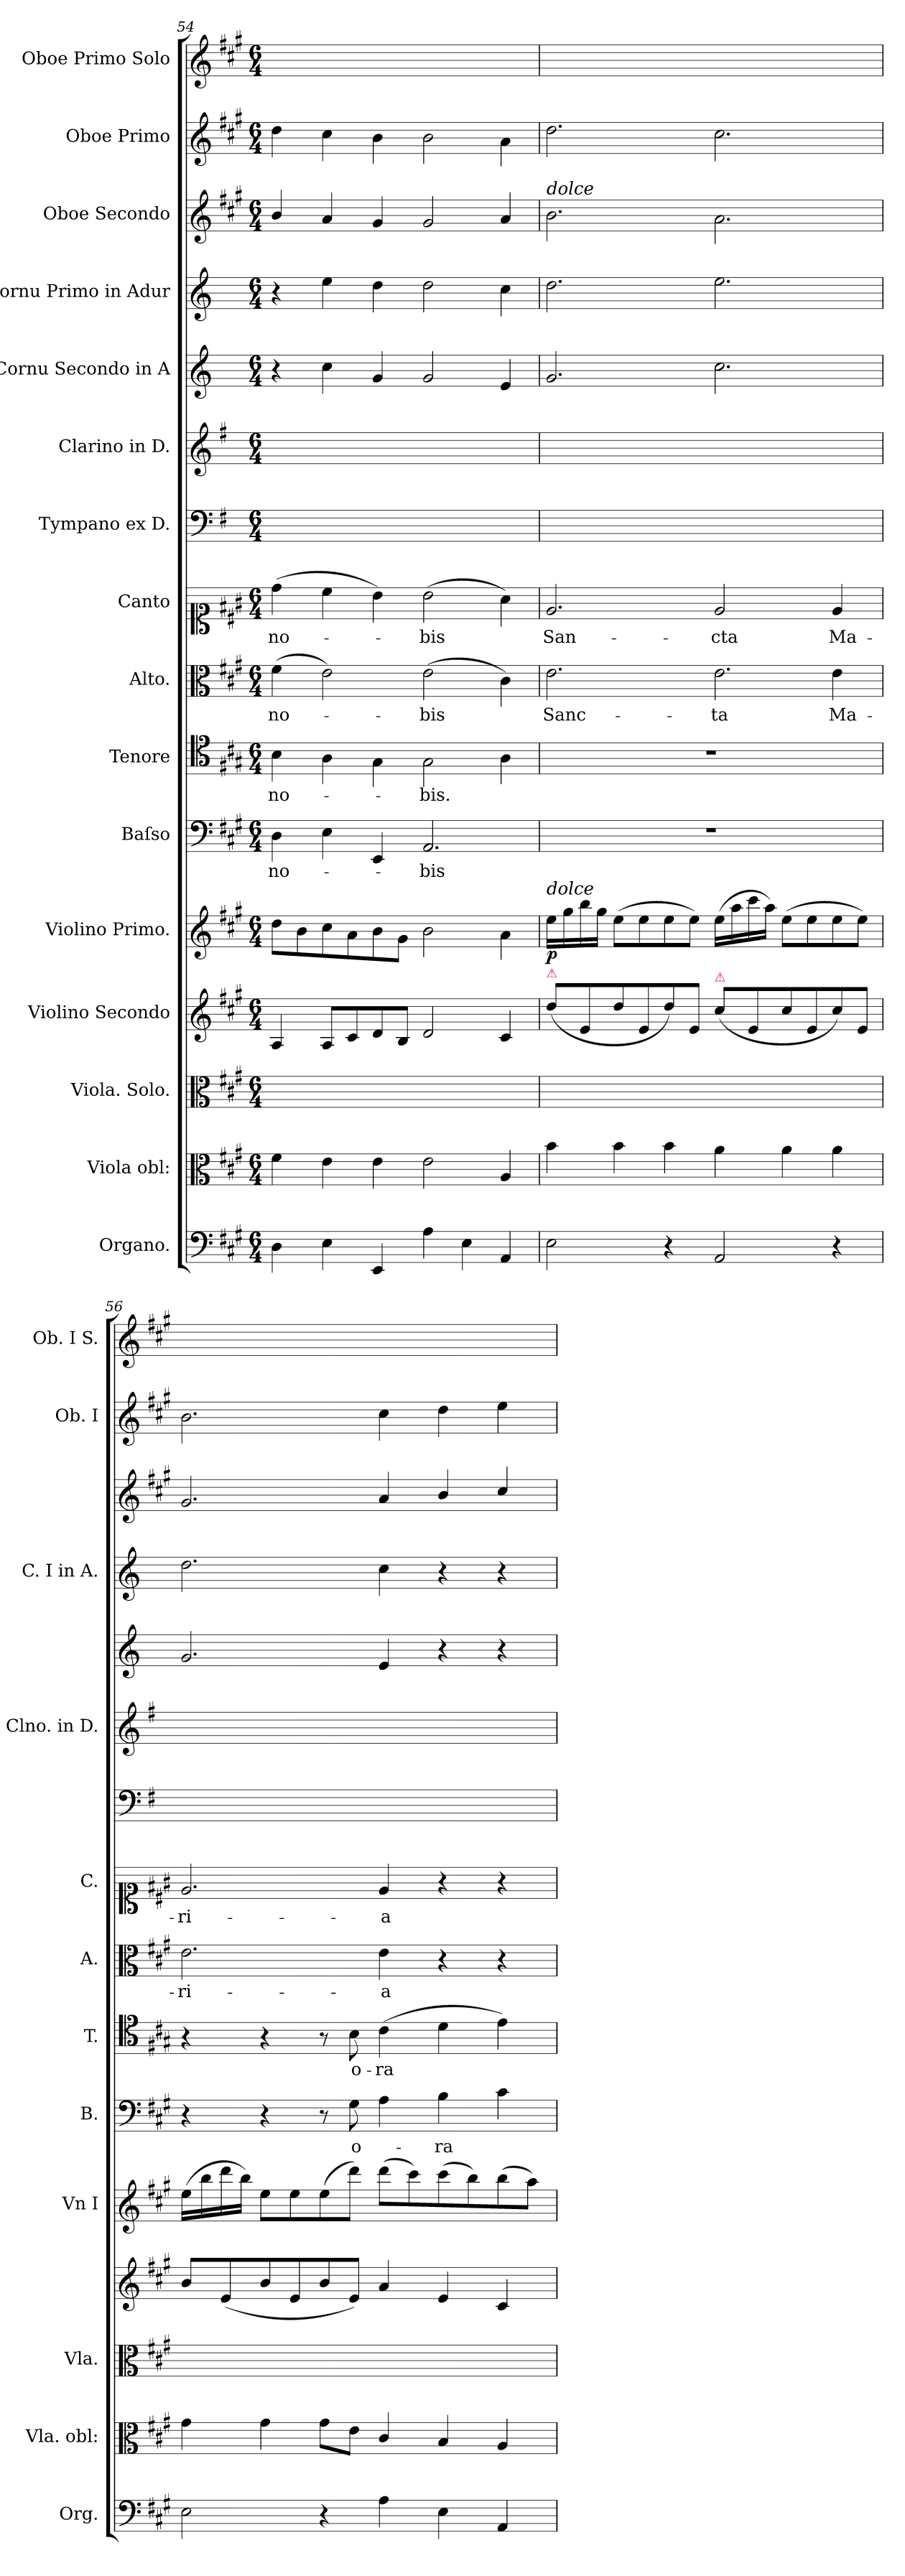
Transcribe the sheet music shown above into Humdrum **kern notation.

**kern	**dynam	**kern	**dynam	**kern	**kern	**kern	**dynam	**kern	**text	**kern	**text	**kern	**text	**kern	**text	**dynam	**kern	**kern	**kern	**dynam	**kern	**dynam	**kern	**kern	**dynam	**kern
*part16	*part16	*part15	*part15	*part14	*part13	*part12	*part12	*part11	*part11	*part10	*part10	*part9	*part9	*part8	*part8	*part8	*part7	*part6	*part5	*part5	*part4	*part4	*part3	*part2	*part2	*part1
*staff16	*staff16	*staff15	*staff15	*staff14	*staff13	*staff12	*staff12	*staff11	*staff11	*staff10	*staff10	*staff9	*staff9	*staff8	*staff8	*staff8	*staff7	*staff6	*staff5	*staff5	*staff4	*staff4	*staff3	*staff2	*staff2	*staff1
*I"Organo.	*	*I"Viola obl:	*	*I"Viola. Solo.	*I"Violino Secondo	*I"Violino Primo.	*	*I"Baſso	*	*I"Tenore	*	*I"Alto.	*	*I"Canto	*	*	*I"Tympano ex D.	*I"Clarino in D.	*I"Cornu Secondo in A	*	*I"Cornu Primo in Adur	*	*I"Oboe Secondo	*I"Oboe Primo	*	*I"Oboe Primo Solo
*I'Org.	*	*I'Vla. obl:	*	*I'Vla.	*	*I'Vn I	*	*I'B.	*	*I'T.	*	*I'A.	*	*I'C.	*	*	*	*I'Clno. in D.	*	*	*I'C. I in A.	*	*	*I'Ob. I	*	*I'Ob. I S.
*clefF4	*	*clefC3	*	*clefC3	*clefG2	*clefG2	*	*clefF4	*	*clefC4	*	*clefC3	*	*clefC1	*	*	*clefF4	*clefG2	*clefG2	*	*clefG2	*	*clefG2	*clefG2	*	*clefG2
*	*	*	*	*	*	*	*	*	*	*	*	*	*	*	*	*	*ITrd-1c-2	*ITrd-1c-2	*ITrd2c3	*	*ITrd2c3	*	*	*	*	*
*k[f#c#g#]	*	*k[f#c#g#]	*	*k[f#c#g#]	*k[f#c#g#]	*k[f#c#g#]	*	*k[f#c#g#]	*	*k[f#c#g#]	*	*k[f#c#g#]	*	*k[f#c#g#]	*	*	*k[f#c#g#]	*k[f#c#g#]	*k[f#c#g#]	*	*k[f#c#g#]	*	*k[f#c#g#]	*k[f#c#g#]	*	*k[f#c#g#]
*A:	*	*A:	*	*A:	*A:	*A:	*	*A:	*	*A:	*	*A:	*	*A:	*	*	*A:	*A:	*	*	*	*	*A:	*A:	*	*A:
*M6/4	*	*M6/4	*	*M6/4	*M6/4	*M6/4	*	*M6/4	*	*M6/4	*	*M6/4	*	*M6/4	*	*	*M6/4	*M6/4	*M6/4	*	*M6/4	*	*M6/4	*M6/4	*	*M6/4
=54	=54	=54	=54	=54	=54	=54	=54	=54	=54	=54	=54	=54	=54	=54	=54	=54	=54	=54	=54	=54	=54	=54	=54	=54	=54	=54
4D\	.	4f#\	.	1.ryy	4A/	8dd\L	.	4D\	no-	4B\	no-	(4f#\	no-	(4dd\	no-	.	1.ryy	1.ryy	4r	.	4r	.	4b/	4dd\	.	1.ryy
.	.	.	.	.	.	8b\	.	.	.	.	.	.	.	.	.	.	.	.	.	.	.	.	.	.	.	.
4E\	.	4e\	.	.	8A/L	8cc#\	.	4E\	.	4A\	.	2e\)	.	4cc#\	.	.	.	.	4a\	.	4cc#\	.	4a/	4cc#\	.	.
.	.	.	.	.	8c#/	8a\	.	.	.	.	.	.	.	.	.	.	.	.	.	.	.	.	.	.	.	.
4EE/	.	4e\	.	.	8d/	8b\	.	4EE/	.	4G#\	.	.	.	4b\)	.	.	.	.	4e/	.	4b\	.	4g#/	4b\	.	.
.	.	.	.	.	8B/J	8g#\J	.	.	.	.	.	.	.	.	.	.	.	.	.	.	.	.	.	.	.	.
4A\	.	2e\	.	.	2d/	2b\	.	2.AA/	-bis	2G#\	-bis.	(2e\	-bis	(2b\	-bis	.	.	.	2e/	.	2b\	.	2g#/	2b\	.	.
4E\	.	.	.	.	.	.	.	.	.	.	.	.	.	.	.	.	.	.	.	.	.	.	.	.	.	.
4AA/	.	4A/	.	.	4c#/	4a\	.	.	.	4A\	.	4c#\)	.	4a\)	.	.	.	.	4c#/	.	4a\	.	4a/	4a\	.	.
=55	=55	=55	=55	=55	=55	=55	=55	=55	=55	=55	=55	=55	=55	=55	=55	=55	=55	=55	=55	=55	=55	=55	=55	=55	=55	=55
!	!	!	!	!	!	!	!	!	!	!	!	!	!	!	!	!	!	!	!	!	!	!	!LO:TX:a:i:t=dolce	!	!	!
!	!	!	!	!	!	!LO:TX:a:i:t=dolce	!	!	!	!	!	!	!	!	!	!	!	!	!	!	!	!	!	!	!	!
!	!	!	!	!	!LO:TX:a:color=crimson:t=⚠	!	!	!	!	!	!	!	!	!	!	!	!	!	!	!	!	!	!	!	!	!
!	!LO:DY:b	!	!	!	!	!	!LO:DY:b	!	!	!	!	!	!	!	!	!LO:DY:a	!	!	!	!	!	!	!	!	!	!
2E\	pp&colon;	4b\	pp&colon;	1.ryy	(8dd\L	16ee\LL	p	1.r	.	1.r	.	2.e\	Sanc-	2.e/	San-	po	1.ryy	1.ryy	2.e/	.	2.b\	po&colon;	2.b\	2.dd\	pp&colon;	1.ryy
.	.	.	.	.	.	16gg#\	.	.	.	.	.	.	.	.	.	.	.	.	.	.	.	.	.	.	.	.
.	.	.	.	.	8e/	16bb\	.	.	.	.	.	.	.	.	.	.	.	.	.	.	.	.	.	.	.	.
.	.	.	.	.	.	16gg#\JJ	.	.	.	.	.	.	.	.	.	.	.	.	.	.	.	.	.	.	.	.
.	.	4b\	.	.	8dd\	(8ee\L	.	.	.	.	.	.	.	.	.	.	.	.	.	.	.	.	.	.	.	.
.	.	.	.	.	8e/	8ee\	.	.	.	.	.	.	.	.	.	.	.	.	.	.	.	.	.	.	.	.
4r	.	4b\	.	.	8dd\)	8ee\	.	.	.	.	.	.	.	.	.	.	.	.	.	.	.	.	.	.	.	.
.	.	.	.	.	8e/J	8ee\J)	.	.	.	.	.	.	.	.	.	.	.	.	.	.	.	.	.	.	.	.
!	!	!	!	!	!LO:TX:a:color=crimson:t=⚠	!	!	!	!	!	!	!	!	!	!	!	!	!	!	!	!	!	!	!	!	!
!	!	!	!	!	!	!	!	!	!	!	!	!LO:N:vis=2.	!	!	!	!	!	!	!	!	!	!	!	!	!	!
2AA/	.	4a\	.	.	(8cc#\L	(16ee\LL	.	.	.	.	.	2e\	-ta	2e/	-cta	.	.	.	2.a\	po&colon;	2.cc#\	.	2.a\	2.cc#\	.	.
.	.	.	.	.	.	16aa\	.	.	.	.	.	.	.	.	.	.	.	.	.	.	.	.	.	.	.	.
.	.	.	.	.	8e/	16ccc#\	.	.	.	.	.	.	.	.	.	.	.	.	.	.	.	.	.	.	.	.
.	.	.	.	.	.	16aa\JJ)	.	.	.	.	.	.	.	.	.	.	.	.	.	.	.	.	.	.	.	.
.	.	4a\	.	.	8cc#\	(8ee\L	.	.	.	.	.	.	.	.	.	.	.	.	.	.	.	.	.	.	.	.
.	.	.	.	.	8e/	8ee\	.	.	.	.	.	.	.	.	.	.	.	.	.	.	.	.	.	.	.	.
4r	.	4a\	.	.	8cc#\)	8ee\	.	.	.	.	.	4e\	Ma-	4e/	Ma-	.	.	.	.	.	.	.	.	.	.	.
.	.	.	.	.	8e/J	8ee\J)	.	.	.	.	.	.	.	.	.	.	.	.	.	.	.	.	.	.	.	.
=56	=56	=56	=56	=56	=56	=56	=56	=56	=56	=56	=56	=56	=56	=56	=56	=56	=56	=56	=56	=56	=56	=56	=56	=56	=56	=56
2E\	.	4g#\	.	1.ryy	8b/L	(16ee\LL	.	4r	.	4r	.	2.e\	-ri-	2.e/	-ri-	.	1.ryy	1.ryy	2.e/	.	2.b\	.	2.g#/	2.b\	.	1.ryy
.	.	.	.	.	.	16bb\	.	.	.	.	.	.	.	.	.	.	.	.	.	.	.	.	.	.	.	.
.	.	.	.	.	(8e/	16ddd\	.	.	.	.	.	.	.	.	.	.	.	.	.	.	.	.	.	.	.	.
.	.	.	.	.	.	16bb\JJ)	.	.	.	.	.	.	.	.	.	.	.	.	.	.	.	.	.	.	.	.
.	.	4g#\	.	.	8b/	8ee\L	.	4r	.	4r	.	.	.	.	.	.	.	.	.	.	.	.	.	.	.	.
.	.	.	.	.	8e/	8ee\	.	.	.	.	.	.	.	.	.	.	.	.	.	.	.	.	.	.	.	.
4r	.	8g#\L	.	.	8b/	(8ee\	.	8r	.	8r	.	.	.	.	.	.	.	.	.	.	.	.	.	.	.	.
.	.	8e\J	.	.	8e/J)	8ddd\J)	.	8G#\	o-	8B\	o-	.	.	.	.	.	.	.	.	.	.	.	.	.	.	.
4A\	.	4c#/	.	.	4a/	(8ddd\L	.	4A\	.	(4c#\	-ra	4e\	-a	4e/	-a	.	.	.	4c#/	.	4a\	.	4a/	4cc#\	.	.
.	.	.	.	.	.	8ccc#\)	.	.	.	.	.	.	.	.	.	.	.	.	.	.	.	.	.	.	.	.
4E\	.	4B/	.	.	4e/	(8ccc#\	.	4B\	-ra	4d\	.	4r	.	4r	.	.	.	.	4r	.	4r	.	4b/	4dd\	.	.
.	.	.	.	.	.	8bb\)	.	.	.	.	.	.	.	.	.	.	.	.	.	.	.	.	.	.	.	.
4AA/	.	4A/	.	.	4c#/	(8bb\	.	4c#\	.	4e\)	.	4r	.	4r	.	.	.	.	4r	.	4r	.	4cc#/	4ee\	.	.
.	.	.	.	.	.	8aa\J)	.	.	.	.	.	.	.	.	.	.	.	.	.	.	.	.	.	.	.	.
=	=	=	=	=	=	=	=	=	=	=	=	=	=	=	=	=	=	=	=	=	=	=	=	=	=	=
*-	*-	*-	*-	*-	*-	*-	*-	*-	*-	*-	*-	*-	*-	*-	*-	*-	*-	*-	*-	*-	*-	*-	*-	*-	*-	*-
